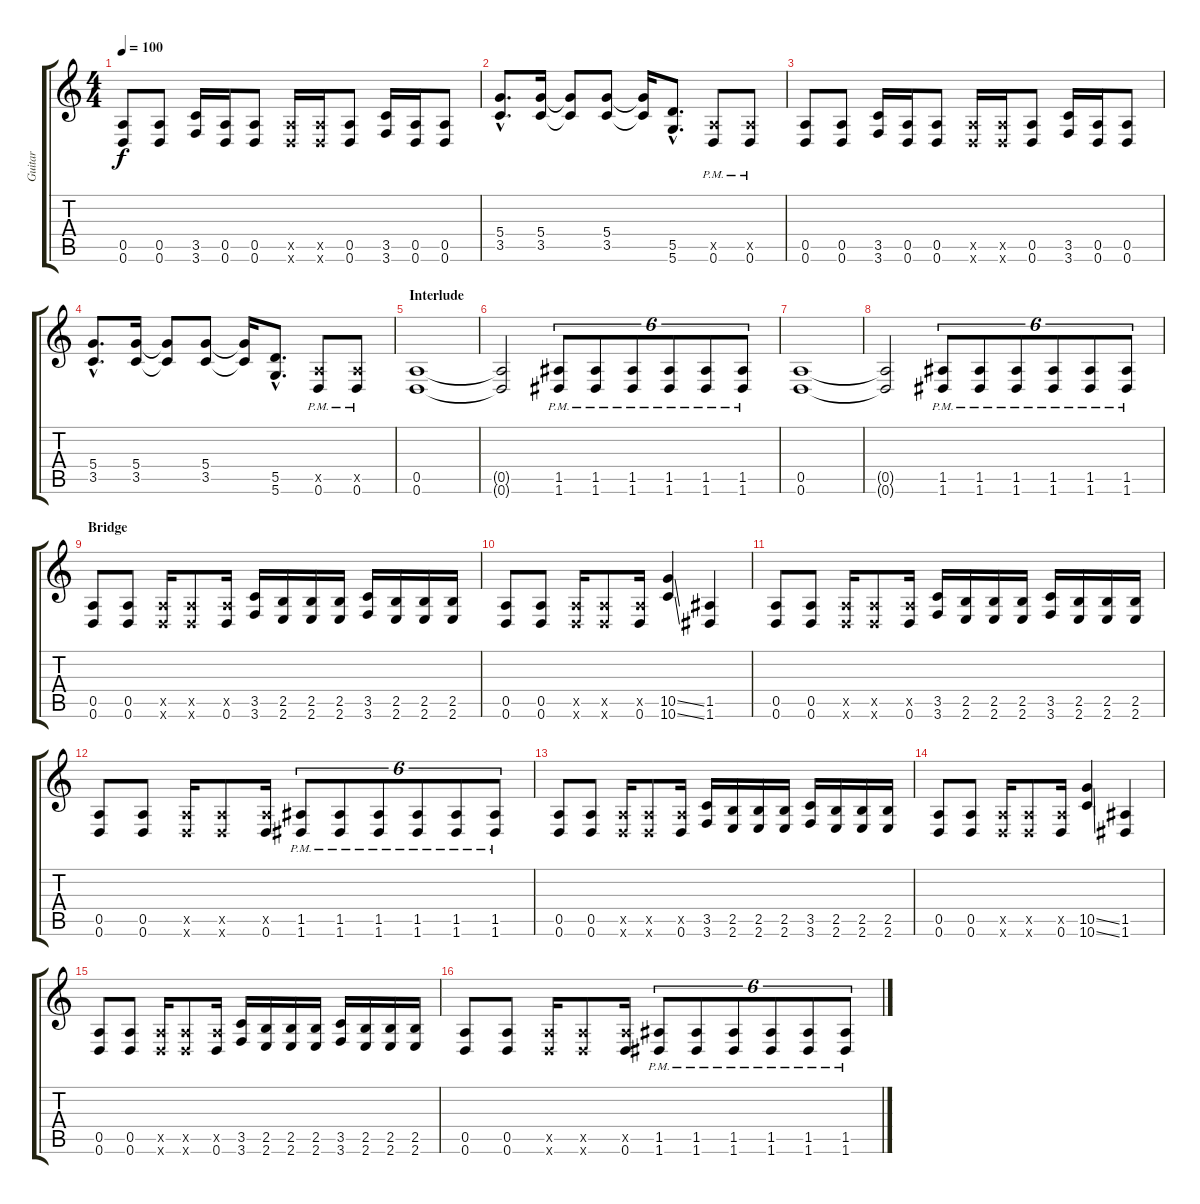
\track ("Guitar" "Guitar") {instrument distortionguitar}
\staff {score tabs}
\tuning (E4 B3 G3 D3 A2 D2) {hide}
\ts (4 4)
\tempo 100
\clef g2
\ks c
(0.5 0.6).8{dy f} (0.5 0.6).8 (3.5 3.6).16 (0.5 0.6).16 (0.5 0.6).8 (0.5{x} 0.6{x}).16 (0.5{x} 0.6{x}).16 (0.5 0.6).8 (3.5 3.6).16 (0.5 0.6).16 (0.5 0.6).8 |
(5.4{hac} 3.5{hac}).8{d} (5.4 3.5).16 (5.4{t} 3.5{t}).8 (5.4 3.5).8 (5.4{t} 3.5{t}).16 (5.5{hac} 5.6{hac}).8{d} (0.5{x} 0.6{pm}).8 (0.5{x} 0.6{pm}).8 |
(0.5 0.6).8 (0.5 0.6).8 (3.5 3.6).16 (0.5 0.6).16 (0.5 0.6).8 (0.5{x} 0.6{x}).16 (0.5{x} 0.6{x}).16 (0.5 0.6).8 (3.5 3.6).16 (0.5 0.6).16 (0.5 0.6).8 |
(5.4{hac} 3.5{hac}).8{d} (5.4 3.5).16 (5.4{t} 3.5{t}).8 (5.4 3.5).8 (5.4{t} 3.5{t}).16 (5.5{hac} 5.6{hac}).8{d} (0.5{x} 0.6{pm}).8 (0.5{x} 0.6{pm}).8 |
\section ("" "Interlude")
(0.5 0.6).1 |
(0.5{t} 0.6{t}).2 (1.5{pm} 1.6{pm}).8{tu (6 4)} (1.5{pm} 1.6{pm}).8{tu (6 4)} (1.5{pm} 1.6{pm}).8{tu (6 4)} (1.5{pm} 1.6{pm}).8{tu (6 4)} (1.5{pm} 1.6{pm}).8{tu (6 4)} (1.5{pm} 1.6{pm}).8{tu (6 4)} |
(0.5 0.6).1 |
(0.5{t} 0.6{t}).2 (1.5{pm} 1.6{pm}).8{tu (6 4)} (1.5{pm} 1.6{pm}).8{tu (6 4)} (1.5{pm} 1.6{pm}).8{tu (6 4)} (1.5{pm} 1.6{pm}).8{tu (6 4)} (1.5{pm} 1.6{pm}).8{tu (6 4)} (1.5{pm} 1.6{pm}).8{tu (6 4)} |
\section ("" "Bridge")
(0.5 0.6).8 (0.5 0.6).8 (0.5{x} 0.6{x}).16 (0.5{x} 0.6{x}).8 (0.5{x} 0.6).16 (3.5 3.6).16 (2.5 2.6).16 (2.5 2.6).16 (2.5 2.6).16 (3.5 3.6).16 (2.5 2.6).16 (2.5 2.6).16 (2.5 2.6).16 |
(0.5 0.6).8 (0.5 0.6).8 (0.5{x} 0.6{x}).16 (0.5{x} 0.6{x}).8 (0.5{x} 0.6).16 (10.5{ss} 10.6{ss}).4 (1.5 1.6).4 |
(0.5 0.6).8 (0.5 0.6).8 (0.5{x} 0.6{x}).16 (0.5{x} 0.6{x}).8 (0.5{x} 0.6).16 (3.5 3.6).16 (2.5 2.6).16 (2.5 2.6).16 (2.5 2.6).16 (3.5 3.6).16 (2.5 2.6).16 (2.5 2.6).16 (2.5 2.6).16 |
(0.5 0.6).8 (0.5 0.6).8 (0.5{x} 0.6{x}).16 (0.5{x} 0.6{x}).8 (0.5{x} 0.6).16 (1.5{pm} 1.6{pm}).8{tu (6 4)} (1.5{pm} 1.6{pm}).8{tu (6 4)} (1.5{pm} 1.6{pm}).8{tu (6 4)} (1.5{pm} 1.6{pm}).8{tu (6 4)} (1.5{pm} 1.6{pm}).8{tu (6 4)} (1.5{pm} 1.6{pm}).8{tu (6 4)} |
(0.5 0.6).8 (0.5 0.6).8 (0.5{x} 0.6{x}).16 (0.5{x} 0.6{x}).8 (0.5{x} 0.6).16 (3.5 3.6).16 (2.5 2.6).16 (2.5 2.6).16 (2.5 2.6).16 (3.5 3.6).16 (2.5 2.6).16 (2.5 2.6).16 (2.5 2.6).16 |
(0.5 0.6).8 (0.5 0.6).8 (0.5{x} 0.6{x}).16 (0.5{x} 0.6{x}).8 (0.5{x} 0.6).16 (10.5{ss} 10.6{ss}).4 (1.5 1.6).4 |
(0.5 0.6).8 (0.5 0.6).8 (0.5{x} 0.6{x}).16 (0.5{x} 0.6{x}).8 (0.5{x} 0.6).16 (3.5 3.6).16 (2.5 2.6).16 (2.5 2.6).16 (2.5 2.6).16 (3.5 3.6).16 (2.5 2.6).16 (2.5 2.6).16 (2.5 2.6).16 |
(0.5 0.6).8 (0.5 0.6).8 (0.5{x} 0.6{x}).16 (0.5{x} 0.6{x}).8 (0.5{x} 0.6).16 (1.5{pm} 1.6{pm}).8{tu (6 4)} (1.5{pm} 1.6{pm}).8{tu (6 4)} (1.5{pm} 1.6{pm}).8{tu (6 4)} (1.5{pm} 1.6{pm}).8{tu (6 4)} (1.5{pm} 1.6{pm}).8{tu (6 4)} (1.5{pm} 1.6{pm}).8{tu (6 4)}
